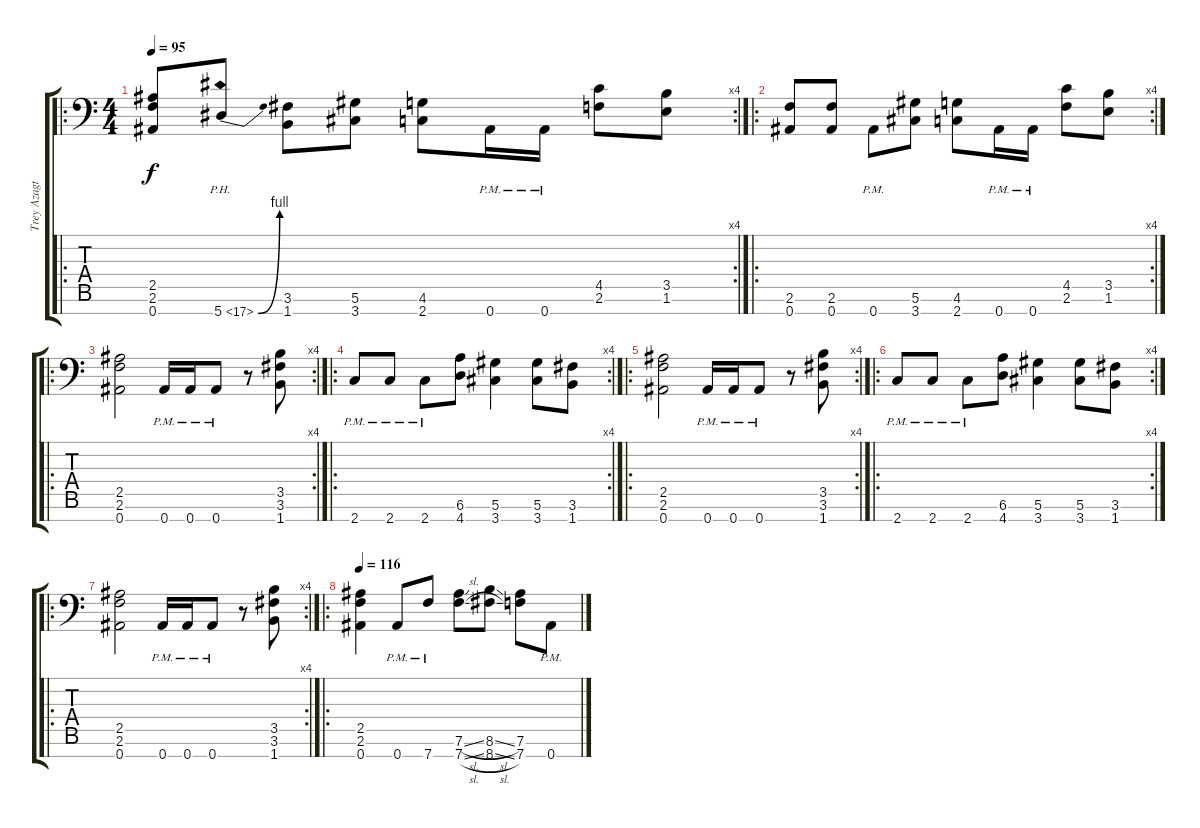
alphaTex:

\track ("Trey Azagthoth" "Trey Azagt") {instrument distortionguitar}
\staff {score tabs}
\tuning (Eb4 Bb3 Gb3 Db3 Ab2 Eb2 Bb1) {hide}
\ro
\rc 4
\ts (4 4)
\tempo 95
\clef f4
\ks c
(2.5 2.6 0.7).8{dy f} 5.7{be (bend 0 0 60 4) ph 12}.8 (3.6 1.7).8 (5.6 3.7).8 (4.6 2.7).8 0.7{pm}.16 0.7{pm}.16 (4.5 2.6).8 (3.5 1.6).8 |
\ro
\rc 4
(2.6 0.7).8 (2.6 0.7).8 0.7{pm}.8 (5.6 3.7).8 (4.6 2.7).8 0.7{pm}.16 0.7{pm}.16 (4.5 2.6).8 (3.5 1.6).8 |
\ro
\rc 4
(2.5 2.6 0.7).2 0.7{pm}.16 0.7{pm}.16 0.7{pm}.8 r.8 (3.5 3.6 1.7).8 |
\ro
\rc 4
2.7{pm}.8 2.7{pm}.8 2.7{pm}.8 (6.6 4.7).8 (5.6 3.7).4 (5.6 3.7).8 (3.6 1.7).8 |
\ro
\rc 4
(2.5 2.6 0.7).2 0.7{pm}.16 0.7{pm}.16 0.7{pm}.8 r.8 (3.5 3.6 1.7).8 |
\ro
\rc 4
2.7{pm}.8 2.7{pm}.8 2.7{pm}.8 (6.6 4.7).8 (5.6 3.7).4 (5.6 3.7).8 (3.6 1.7).8 |
\ro
\rc 4
(2.5 2.6 0.7).2 0.7{pm}.16 0.7{pm}.16 0.7{pm}.8 r.8 (3.5 3.6 1.7).8 |
\ro
\tempo 116
(2.5 2.6 0.7).4 0.7{pm}.8 7.7{pm}.8 (7.6{sl} 7.7{sl}).8 (8.6{sl} 8.7{sl}).8 (7.6 7.7).8 0.7{pm}.8
